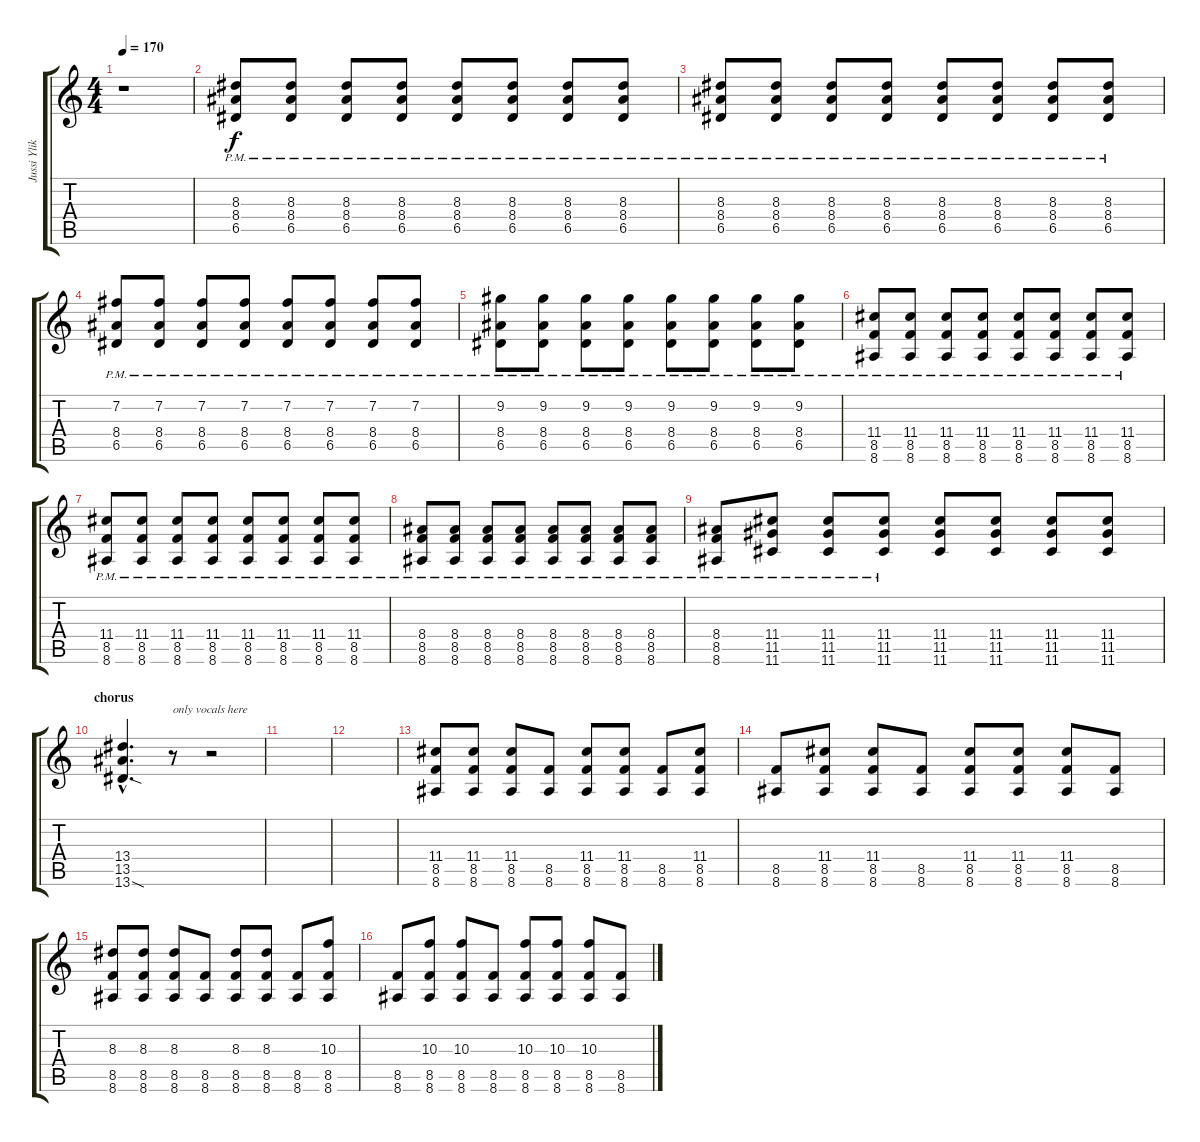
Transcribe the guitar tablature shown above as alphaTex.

\track ("Jussi Ylikoski - guitar" "Jussi Ylik") {instrument distortionguitar}
\staff {score tabs}
\tuning (E4 B3 G3 D3 A2 D2) {hide}
\ts (4 4)
\tempo 170
\clef g2
\ks c
r.1{dy f} |
(8.3{pm} 8.4{pm} 6.5{pm}).8 (8.3{pm} 8.4{pm} 6.5{pm}).8 (8.3{pm} 8.4{pm} 6.5{pm}).8 (8.3{pm} 8.4{pm} 6.5{pm}).8 (8.3{pm} 8.4{pm} 6.5{pm}).8 (8.3{pm} 8.4{pm} 6.5{pm}).8 (8.3{pm} 8.4{pm} 6.5{pm}).8 (8.3{pm} 8.4{pm} 6.5{pm}).8 |
(8.3{pm} 8.4{pm} 6.5{pm}).8 (8.3{pm} 8.4{pm} 6.5{pm}).8 (8.3{pm} 8.4{pm} 6.5{pm}).8 (8.3{pm} 8.4{pm} 6.5{pm}).8 (8.3{pm} 8.4{pm} 6.5{pm}).8 (8.3{pm} 8.4{pm} 6.5{pm}).8 (8.3{pm} 8.4{pm} 6.5{pm}).8 (8.3{pm} 8.4{pm} 6.5{pm}).8 |
(7.2{pm} 8.4{pm} 6.5{pm}).8 (7.2{pm} 8.4{pm} 6.5{pm}).8 (7.2{pm} 8.4{pm} 6.5{pm}).8 (7.2{pm} 8.4{pm} 6.5{pm}).8 (7.2{pm} 8.4{pm} 6.5{pm}).8 (7.2{pm} 8.4{pm} 6.5{pm}).8 (7.2{pm} 8.4{pm} 6.5{pm}).8 (7.2{pm} 8.4{pm} 6.5{pm}).8 |
(9.2{pm} 8.4{pm} 6.5{pm}).8 (9.2{pm} 8.4{pm} 6.5{pm}).8 (9.2{pm} 8.4{pm} 6.5{pm}).8 (9.2{pm} 8.4{pm} 6.5{pm}).8 (9.2{pm} 8.4{pm} 6.5{pm}).8 (9.2{pm} 8.4{pm} 6.5{pm}).8 (9.2{pm} 8.4{pm} 6.5{pm}).8 (9.2{pm} 8.4{pm} 6.5{pm}).8 |
(11.4{pm} 8.5{pm} 8.6{pm}).8 (11.4{pm} 8.5{pm} 8.6{pm}).8 (11.4{pm} 8.5{pm} 8.6{pm}).8 (11.4{pm} 8.5{pm} 8.6{pm}).8 (11.4{pm} 8.5{pm} 8.6{pm}).8 (11.4{pm} 8.5{pm} 8.6{pm}).8 (11.4{pm} 8.5{pm} 8.6{pm}).8 (11.4{pm} 8.5{pm} 8.6{pm}).8 |
(11.4{pm} 8.5{pm} 8.6{pm}).8 (11.4{pm} 8.5{pm} 8.6{pm}).8 (11.4{pm} 8.5{pm} 8.6{pm}).8 (11.4{pm} 8.5{pm} 8.6{pm}).8 (11.4{pm} 8.5{pm} 8.6{pm}).8 (11.4{pm} 8.5{pm} 8.6{pm}).8 (11.4{pm} 8.5{pm} 8.6{pm}).8 (11.4{pm} 8.5{pm} 8.6{pm}).8 |
(8.4{pm} 8.5{pm} 8.6{pm}).8 (8.4{pm} 8.5{pm} 8.6{pm}).8 (8.4{pm} 8.5{pm} 8.6{pm}).8 (8.4{pm} 8.5{pm} 8.6{pm}).8 (8.4{pm} 8.5{pm} 8.6{pm}).8 (8.4{pm} 8.5{pm} 8.6{pm}).8 (8.4{pm} 8.5{pm} 8.6{pm}).8 (8.4{pm} 8.5{pm} 8.6{pm}).8 |
(8.4{pm} 8.5{pm} 8.6{pm}).8 (11.4{pm} 11.5{pm} 11.6{pm}).8 (11.4{pm} 11.5{pm} 11.6{pm}).8 (11.4{pm} 11.5{pm} 11.6{pm}).8 (11.4 11.5 11.6).8 (11.4 11.5 11.6).8 (11.4 11.5 11.6).8 (11.4 11.5 11.6).8 |
\section ("" "chorus")
(13.4{hac} 13.5{hac} 13.6{sod hac}).4{d} r.8{txt "only vocals here"} r.2 |
|
|
(11.4 8.5 8.6).8 (11.4 8.5 8.6).8 (11.4 8.5 8.6).8 (8.5 8.6).8 (11.4 8.5 8.6).8 (11.4 8.5 8.6).8 (8.5 8.6).8 (11.4 8.5 8.6).8 |
(8.5 8.6).8 (11.4 8.5 8.6).8 (11.4 8.5 8.6).8 (8.5 8.6).8 (11.4 8.5 8.6).8 (11.4 8.5 8.6).8 (11.4 8.5 8.6).8 (8.5 8.6).8 |
(8.3 8.5 8.6).8 (8.3 8.5 8.6).8 (8.3 8.5 8.6).8 (8.5 8.6).8 (8.3 8.5 8.6).8 (8.3 8.5 8.6).8 (8.5 8.6).8 (10.3 8.5 8.6).8 |
(8.5 8.6).8 (10.3 8.5 8.6).8 (10.3 8.5 8.6).8 (8.5 8.6).8 (10.3 8.5 8.6).8 (10.3 8.5 8.6).8 (10.3 8.5 8.6).8 (8.5 8.6).8
